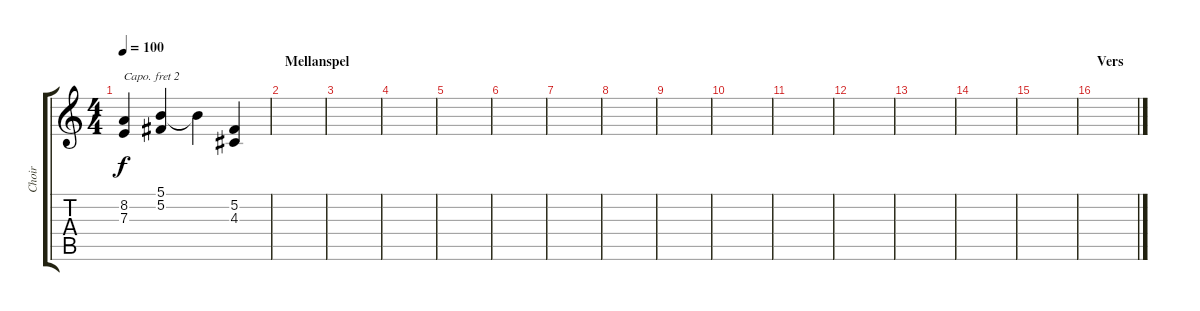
\track ("Choir" "Choir") {instrument choiraahs}
\staff {score tabs}
\capo 2
\tuning (E4 B3 G3 D3 A2 E2) {hide}
\ts (4 4)
\tempo 100
\clef g2
\ks c
(8.2 7.3).4{dy f} (5.1 5.2).4 5.1{t}.4 (5.2 4.3).4 |
\section ("" "Mellanspel")
|
|
|
|
|
|
|
|
|
|
|
|
|
|
\section ("" "Vers")
